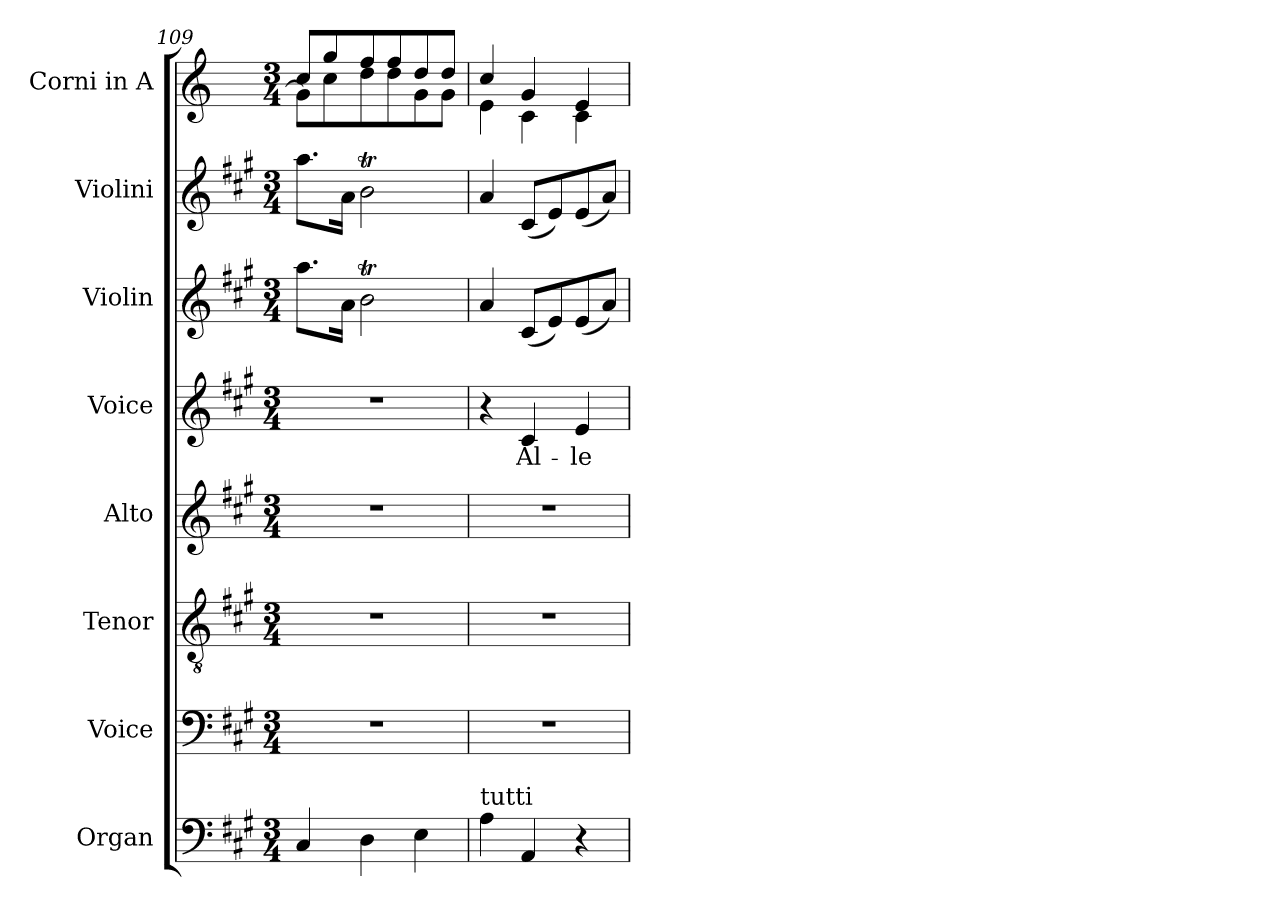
**kern	**kern	**kern	**kern	**kern	**text	**kern	**kern	**kern
*part8	*part7	*part6	*part5	*part4	*part4	*part3	*part2	*part1
*staff8	*staff7	*staff6	*staff5	*staff4	*staff4	*staff3	*staff2	*staff1
*I"Organ	*I"Voice	*I"Tenor	*I"Alto	*I"Voice	*	*I"Violin	*I"Violini	*I"Corni in A
*	*	*	*	*	*	*I'Vln	*I'Vln	*
!!LO:PB:g=z
*clefF4	*clefF4	*clefGv2	*clefG2	*clefG2	*	*clefG2	*clefG2	*clefG2
*	*	*	*	*	*	*	*	*ITrd2c3
*k[f#c#g#]	*k[f#c#g#]	*k[f#c#g#]	*k[f#c#g#]	*k[f#c#g#]	*	*k[f#c#g#]	*k[f#c#g#]	*k[f#c#g#]
*M3/4	*M3/4	*M3/4	*M3/4	*M3/4	*	*M3/4	*M3/4	*M3/4
=109	=109	=109	=109	=109	=109	=109	=109	=109
*	*	*	*	*	*	*	*	*^
4C#/	2.r	2.r	2.r	2.r	.	8.aa\L	8.aa\L	8a/L	8e\L]
.	.	.	.	.	.	.	.	8ee/	8a\
.	.	.	.	.	.	16a\Jk	16a\Jk	.	.
4D\	.	.	.	.	.	2bT\	2bT\	8dd/	8b\
.	.	.	.	.	.	.	.	8dd/	8b\
4E\	.	.	.	.	.	.	.	8b/	8e\
.	.	.	.	.	.	.	.	8b/J	8e\J
=110	=110	=110	=110	=110	=110	=110	=110	=110	=110
!LO:TX:a:t=tutti	!	!	!	!	!	!	!	!	!
4A\	2.r	2.r	2.r	4r	.	4a/	4a/	4a/	4c#\
!	!	!	!	!	!LO:LY:b	!	!	!	!
4AA/	.	.	.	4c#/	Al-	(8c#/L	(8c#/L	4e/	4A\
.	.	.	.	.	.	8e/)	8e/)	.	.
!	!	!	!	!	!LO:LY:b	!	!	!	!
4r	.	.	.	4e/	-le-	(8e/	(8e/	4c#/	4A\
.	.	.	.	.	.	8a/J)	8a/J)	.	.
*	*	*	*	*	*	*	*	*v	*v
=	=	=	=	=	=	=	=	=
*-	*-	*-	*-	*-	*-	*-	*-	*-
